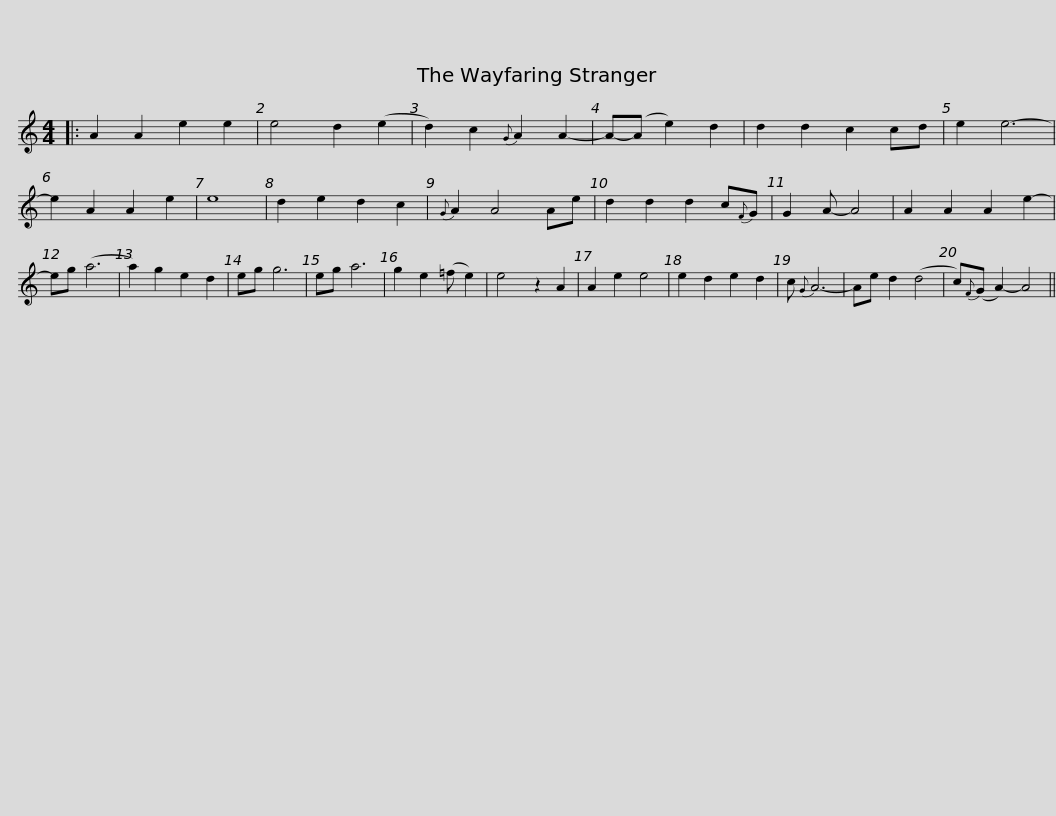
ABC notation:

X:1
L:1/8
M:4/4
I:linebreak $
K:C
V:1 treble
V:1
|: A2 A2 e2 e2 | e4 d2 (e2 | d2) c2{G} A2 A2- | A-(A e2) d2 | d2 d2 c2 cd | %5
 e2 e6- | e2 A2 A2 e2 | e8 | d2 e2 d2 c2 |{G} A2 A4 Ae |$ %10
 d2 d2 d2 c{F}G | G2 A- A4 | A2 A2 A2 e2- | eg (a6 | a2) g2 e2 d2 | %15
 eg g6 | eg a6 | g2 e2 (=f e2) | e4 z2 A2 | A2 e2 e4 |$ %20
 e2 d2 e2 d2 | c{G} A6- | Ae d2 (d4 | c){F}(G A2-) A4 || %24
